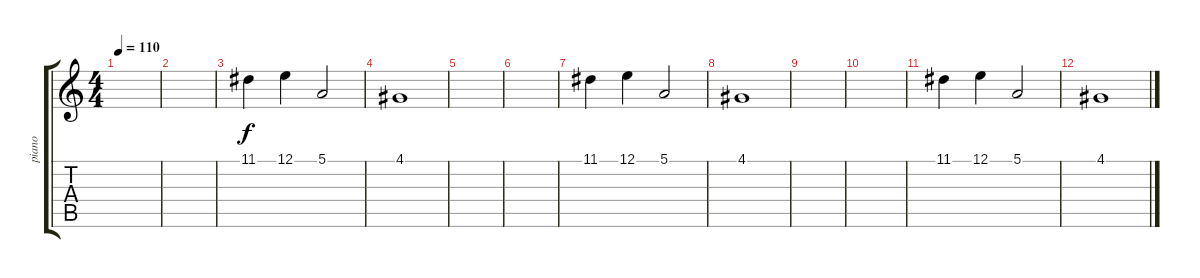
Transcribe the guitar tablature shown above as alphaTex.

\track ("piano" "piano") {instrument acousticgrandpiano}
\staff {score tabs}
\tuning (E4 B3 G3 D3 A2 E2) {hide}
\ts (4 4)
\tempo 110
\clef g2
\ks c
|
|
11.1.4 12.1.4 5.1.2 |
4.1.1 |
|
|
11.1.4 12.1.4 5.1.2 |
4.1.1 |
|
|
11.1.4 12.1.4 5.1.2 |
4.1.1
